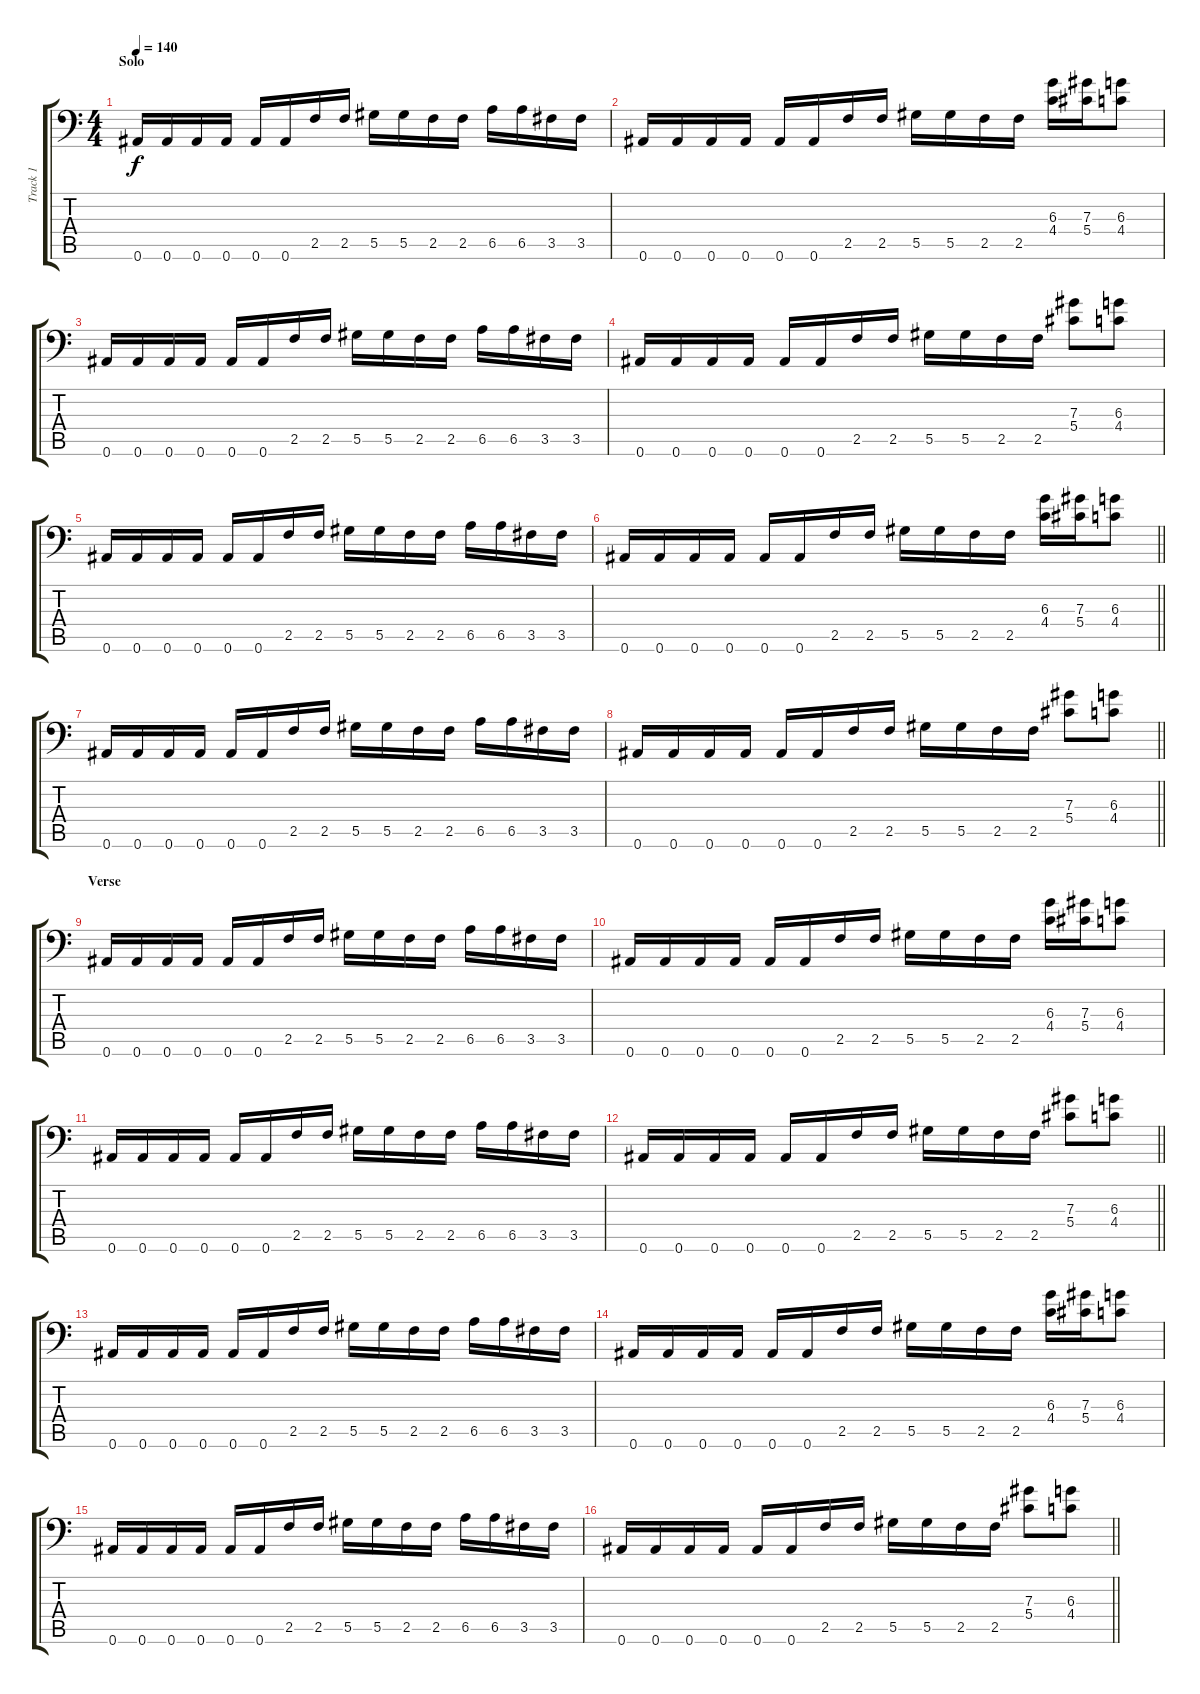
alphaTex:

\track ("Track 1" "Track 1") {instrument distortionguitar}
\staff {score tabs}
\tuning (Bb3 F3 Db3 Ab2 Eb2 Bb1) {hide}
\ts (4 4)
\section ("" "Solo")
\tempo 140
\clef f4
\ks c
0.6.16{dy f} 0.6.16 0.6.16 0.6.16 0.6.16 0.6.16 2.5.16 2.5.16 5.5.16 5.5.16 2.5.16 2.5.16 6.5.16 6.5.16 3.5.16 3.5.16 |
0.6.16 0.6.16 0.6.16 0.6.16 0.6.16 0.6.16 2.5.16 2.5.16 5.5.16 5.5.16 2.5.16 2.5.16 (6.3 4.4).16 (7.3 5.4).16 (6.3 4.4).8 |
0.6.16 0.6.16 0.6.16 0.6.16 0.6.16 0.6.16 2.5.16 2.5.16 5.5.16 5.5.16 2.5.16 2.5.16 6.5.16 6.5.16 3.5.16 3.5.16 |
0.6.16 0.6.16 0.6.16 0.6.16 0.6.16 0.6.16 2.5.16 2.5.16 5.5.16 5.5.16 2.5.16 2.5.16 (7.3 5.4).8 (6.3 4.4).8 |
0.6.16 0.6.16 0.6.16 0.6.16 0.6.16 0.6.16 2.5.16 2.5.16 5.5.16 5.5.16 2.5.16 2.5.16 6.5.16 6.5.16 3.5.16 3.5.16 |
\barLineRight lightlight
0.6.16 0.6.16 0.6.16 0.6.16 0.6.16 0.6.16 2.5.16 2.5.16 5.5.16 5.5.16 2.5.16 2.5.16 (6.3 4.4).16 (7.3 5.4).16 (6.3 4.4).8 |
0.6.16 0.6.16 0.6.16 0.6.16 0.6.16 0.6.16 2.5.16 2.5.16 5.5.16 5.5.16 2.5.16 2.5.16 6.5.16 6.5.16 3.5.16 3.5.16 |
\barLineRight lightlight
0.6.16 0.6.16 0.6.16 0.6.16 0.6.16 0.6.16 2.5.16 2.5.16 5.5.16 5.5.16 2.5.16 2.5.16 (7.3 5.4).8 (6.3 4.4).8 |
\section ("" "Verse")
0.6.16 0.6.16 0.6.16 0.6.16 0.6.16 0.6.16 2.5.16 2.5.16 5.5.16 5.5.16 2.5.16 2.5.16 6.5.16 6.5.16 3.5.16 3.5.16 |
0.6.16 0.6.16 0.6.16 0.6.16 0.6.16 0.6.16 2.5.16 2.5.16 5.5.16 5.5.16 2.5.16 2.5.16 (6.3 4.4).16 (7.3 5.4).16 (6.3 4.4).8 |
0.6.16 0.6.16 0.6.16 0.6.16 0.6.16 0.6.16 2.5.16 2.5.16 5.5.16 5.5.16 2.5.16 2.5.16 6.5.16 6.5.16 3.5.16 3.5.16 |
\barLineRight lightlight
0.6.16 0.6.16 0.6.16 0.6.16 0.6.16 0.6.16 2.5.16 2.5.16 5.5.16 5.5.16 2.5.16 2.5.16 (7.3 5.4).8 (6.3 4.4).8 |
0.6.16 0.6.16 0.6.16 0.6.16 0.6.16 0.6.16 2.5.16 2.5.16 5.5.16 5.5.16 2.5.16 2.5.16 6.5.16 6.5.16 3.5.16 3.5.16 |
0.6.16 0.6.16 0.6.16 0.6.16 0.6.16 0.6.16 2.5.16 2.5.16 5.5.16 5.5.16 2.5.16 2.5.16 (6.3 4.4).16 (7.3 5.4).16 (6.3 4.4).8 |
0.6.16 0.6.16 0.6.16 0.6.16 0.6.16 0.6.16 2.5.16 2.5.16 5.5.16 5.5.16 2.5.16 2.5.16 6.5.16 6.5.16 3.5.16 3.5.16 |
\barLineRight lightlight
0.6.16 0.6.16 0.6.16 0.6.16 0.6.16 0.6.16 2.5.16 2.5.16 5.5.16 5.5.16 2.5.16 2.5.16 (7.3 5.4).8 (6.3 4.4).8
